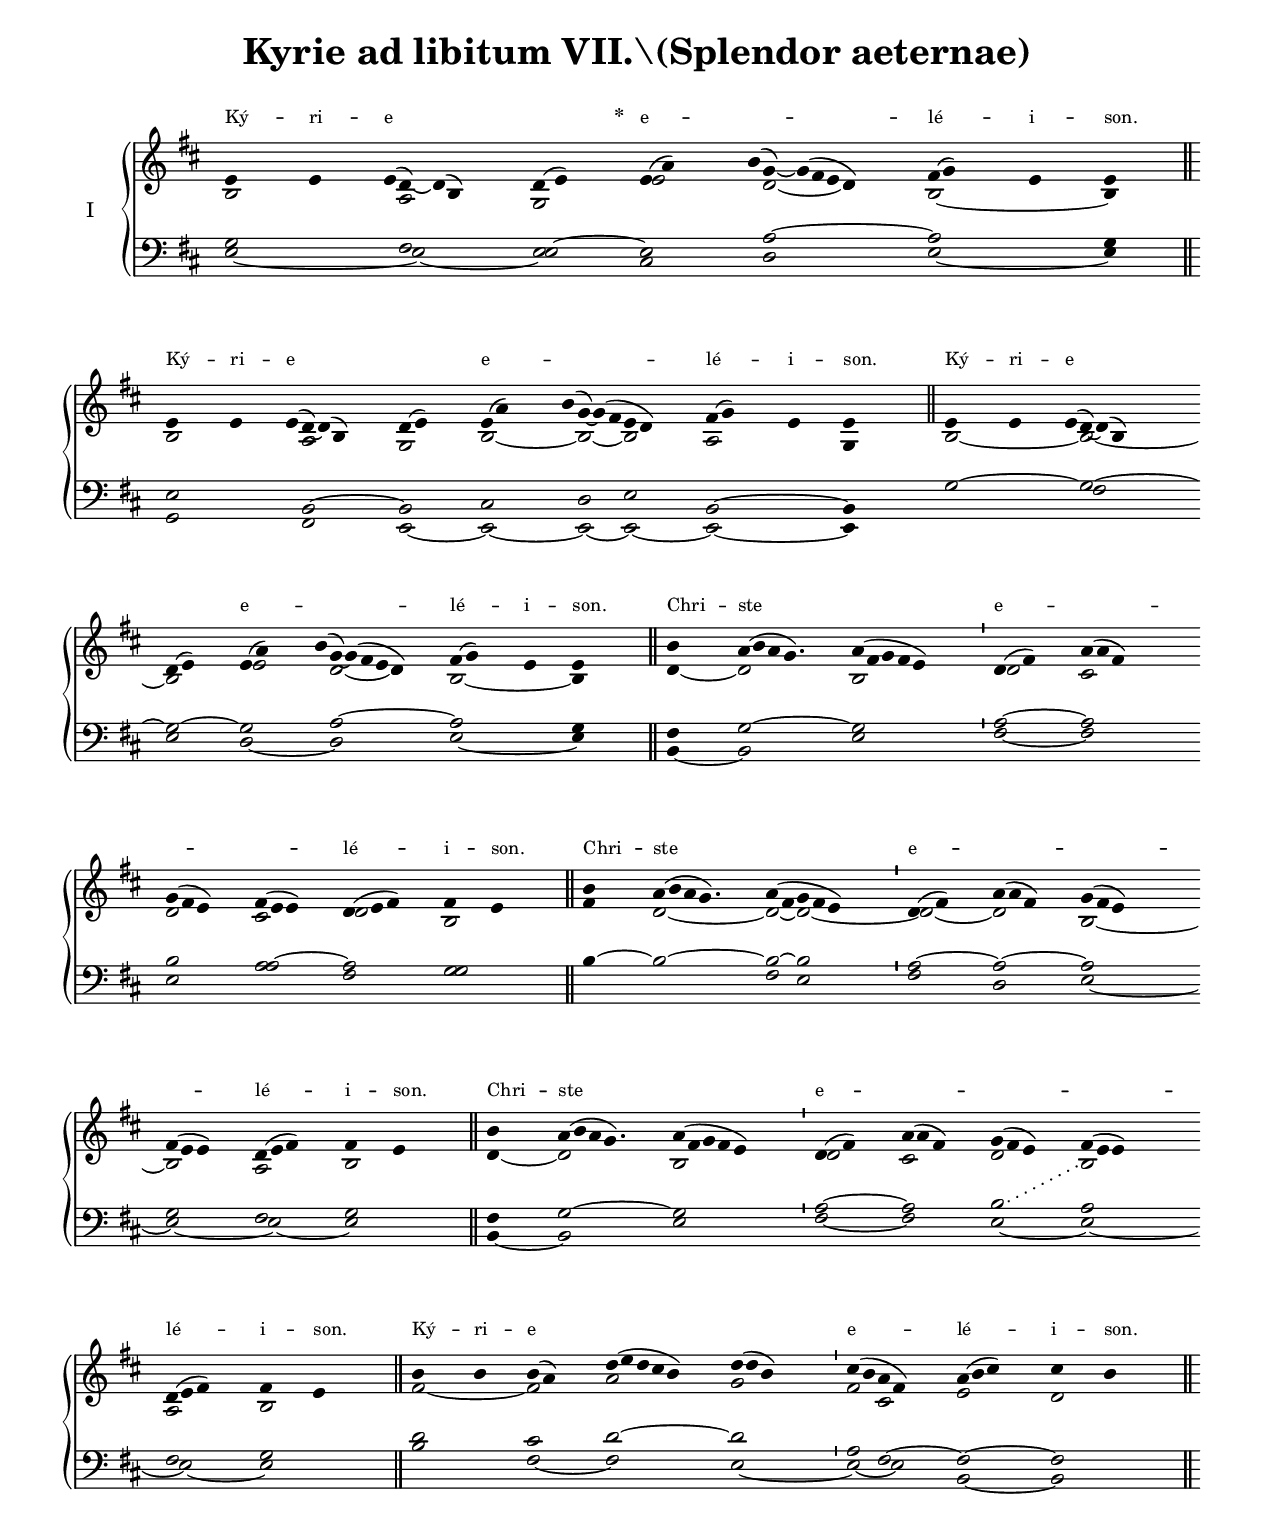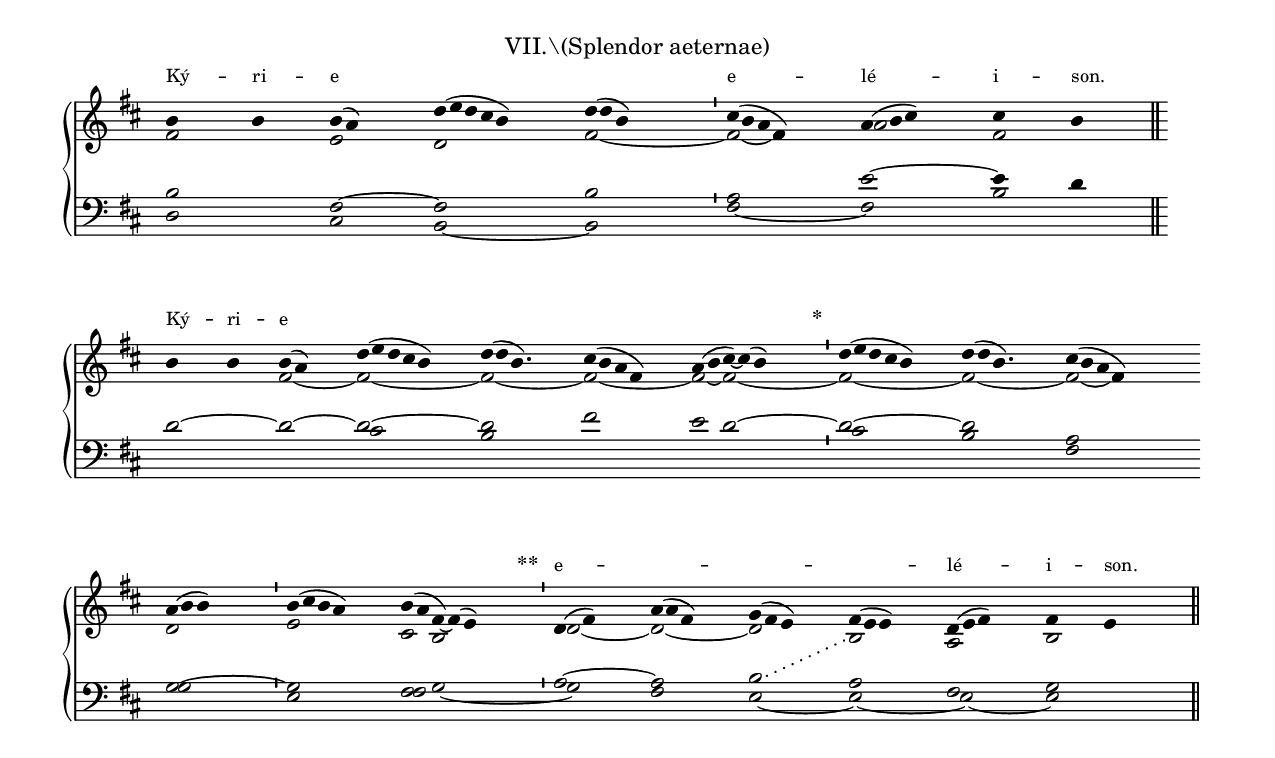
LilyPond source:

\version "2.18"
\include "gregorian.ly"
\include "noh2.ily"

%Page reference: page v.132
%(volume.page)

global = {
 \key e \dorian
 \cadenzaOn 
 \override Glissando #'thickness = #2.0
}

\header {
  title = \markup \center-column {"Kyrie ad libitum VII.\\(Splendor aeternae)" \vspace #1 }
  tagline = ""
  composer = ""
}

\paper {
 #(include-special-characters)
  oddHeaderMarkup = \markup \fill-line {
    \line {}
    \center-column {
      \on-the-fly #first-page     " "
      \on-the-fly #not-first-page "VII.\\(Splendor aeternae)"
    }
    \line { \on-the-fly #print-page-number-check-first \fromproperty #'page:page-number-string }
  }
  evenHeaderMarkup = \markup \fill-line {
    \line { \on-the-fly #print-page-number-check-first \fromproperty #'page:page-number-string }
    \center-column { "VII.\\(Splendor aeternae)" }
    \line {}
  }
}

chantText = \lyricmode {
Ký -- ri -- e _ 
\set stanza = " * " e -- _ lé -- i -- son. 
Ký -- ri -- e _ e -- _ lé -- i -- son. 
Ký -- ri -- e _ e -- _ lé -- i -- son. 
Chri -- ste _ e -- _ _ _ lé -- i -- son. 
Chri -- ste _ e -- _ _ _ lé -- i -- son. 
Chri -- ste _ e -- _ _ _ lé -- i -- son. 
Ký -- ri -- e _ _ e -- lé -- i -- son. 
Ký -- ri -- e _ _ e -- lé -- i -- son. 
Ký -- ri -- e _ _ _ _ 
\set stanza = " * " _ _ _ _ _ _ 
\set stanza = " ** "  e -- _ _ _ lé -- i -- son. }

chantMusic = {
\tieDown   e'4 e'4 e'4 ( d'4) ~ d'4 ( b4) d'4 ( e'4)  e'4 ( a'4) b'4 ( g'4) ~ g'4 ( fis'4 e'4 d'4) fis'4 ( g'4) e'4 e'4 \finalis
 \forceBreak
  e'4 e'4 e'4 ( d'4) ~ d'4 ( b4) d'4 ( e'4)  e'4 ( a'4) b'4 ( g'4) ~ g'4 ( fis'4 e'4 d'4) fis'4 ( g'4) e'4 e'4 \finalis
  e'4 e'4 e'4 ( d'4) ~ d'4 ( b4) \forceBreak
 d'4 ( e'4)  e'4 ( a'4) b'4 ( g'4) ~ g'4 ( fis'4 e'4 d'4) fis'4 ( g'4) e'4 e'4 \finalis
 b'4 a'4 ( b'4 a'4 g'4.) a'4 ( fis'4 g'4 fis'4 e'4) \divisioMinima
 d'4 ( fis'4) a'4 ( a'4 fis'4) \forceBreak
 g'4 ( fis'4 e'4) fis'4 ( e'4 e'4) d'4 ( e'4 fis'4) fis'4 e'4 \finalis
 b'4 a'4 ( b'4 a'4 g'4.) a'4 ( fis'4 g'4 fis'4 e'4) \divisioMinima
 d'4 ( fis'4) a'4 ( a'4 fis'4) g'4 ( fis'4 e'4) \forceBreak
 fis'4 ( e'4 e'4) d'4 ( e'4 fis'4) fis'4 e'4 \finalis
 b'4 a'4 ( b'4 a'4 g'4.) a'4 ( fis'4 g'4 fis'4 e'4) \divisioMinima
 d'4 ( fis'4) a'4 ( a'4 fis'4) g'4 ( fis'4 e'4) fis'4 ( e'4 e'4) \forceBreak
 d'4 ( e'4 fis'4) fis'4 e'4 \finalis
 b'4 b'4 b'4 ( a'4) d''4 ( e''4 d''4 cis''4 b'4) d''4 ( d''4 b'4) \divisioMinima
 cis''4 ( b'4 a'4 fis'4) a'4 ( b'4 cis''4) cis''4 b'4 \finalis
 \forceBreak
 b'4 b'4 b'4 ( a'4) d''4 ( e''4 d''4 cis''4 b'4) d''4 ( d''4 b'4) \divisioMinima
 cis''4 ( b'4 a'4 fis'4) a'4 ( b'4 cis''4) cis''4 b'4 \finalis
 \forceBreak
 b'4 b'4 b'4 ( a'4) d''4 ( e''4 d''4 cis''4 b'4) d''4 ( d''4 b'4.) cis''4 ( b'4 a'4 fis'4) a'4 ( b'4 cis''4) ~ cis''4 ( b'4) \divisioMinima
 d''4 ( e''4 d''4 cis''4 b'4) d''4 ( d''4 b'4.) cis''4 ( b'4 a'4 fis'4) \forceBreak
 a'4 ( b'4 b'4) \divisioMinima
 b'4 ( cis''4 b'4 a'4) b'4 ( a'4 fis'4) ~ fis'4 ( e'4) \divisioMinima
 d'4 ( fis'4) a'4 ( a'4 fis'4) g'4 ( fis'4 e'4) fis'4 ( e'4 e'4) d'4 ( e'4 fis'4) fis'4 e'4 \finalis

}

altoMusic = {
b2*3/2 a2*3/2 g2 e'2*3/2 d'2*4/2 ~ d'4 b2*3/2 ~ b4 \finalis
b2*3/2 a2*3/2 g2 b2*3/2 ~ b2*3/2 ~ b2 a2*3/2 g4 b2*3/2 ~ b2*3/2 ~ b2 e'2*3/2 d'2*4/2 ~ d'4 b2*3/2 ~ b4 \finalis
d'4 ~ d'2*9/4 b2*5/2 \divisioMinima
d'2 cis'2*3/2 d'2*3/2 cis'2*3/2 d'2*3/2 b2 \finalis
fis'4 d'2*9/4 ~ d'2 ~ d'2*3/2 ~ \divisioMinima
d'2 ~ d'2*3/2 b2*3/2 ~ b2*3/2 a2*3/2 b2 \finalis
d'4 ~ d'2*9/4 b2*5/2 \divisioMinima
d'2 cis'2*3/2 d'2*3/2 b2*3/2 a2*3/2 b2 \finalis
fis'2 ~ fis'2 a'2*5/2 g'2*3/2 \divisioMinima
fis'2 cis'2 e'2*3/2 d'2 \finalis
fis'2 e'2 d'2*5/2 fis'2*3/2 ~ \divisioMinima
fis'2*3/2 ~ fis'4 a'2*3/2 fis'2 \finalis
r2 fis'2 ~ fis'2*5/2 ~ fis'2*7/4 ~ fis'2*4/2 ~ fis'2 ~ fis'2*3/2 ~ \divisioMinima
fis'2*5/2 ~ fis'2*7/4 ~ fis'2*3/2 ~ fis'4 d'2*3/2 \divisioMinima
e'2*4/2 cis'2 b2*3/2 \divisioMinima
d'2 ~ d'2*3/2 ~ d'2*3/2 b2*3/2 a2*3/2 b2 \finalis
}

tenorMusic = {
g2*3/2 fis2*3/2 \shiftRight e2 ~ e2*3/2 a2*5/2 ~ a2*3/2 g4 \finalis
e2*3/2 b,2*3/2 ~ b,2 cis2*3/2 d2*3/2 e2 b,2*3/2 ~ b,4 g2*3/2 ~ g2*3/2 ~ g2 ~ g2*3/2 a2*5/2 ~ a2*3/2 g4 \finalis
fis4 g2*9/4 ~ g2*5/2 \divisioMinima
a2 ~ a2*3/2 b2*3/2 \shiftRight a2*3/2 ~ a2*3/2 \shiftRight g2 \finalis
b4 ~ b2*9/4 ~ b2 ~ b2*3/2 \divisioMinima
a2 ~ a2*3/2 ~ a2*3/2 g2*3/2 fis2*3/2 g2 \finalis
fis4 g2*9/4 ~ g2*5/2 \divisioMinima
a2 ~ a2*3/2 b2*3/2 a2*3/2 fis2*3/2 g2 \finalis
d'2 cis'2 d'2*5/2 ~ d'2*3/2 \divisioMinima
a2 fis2 ~ fis2*3/2 ~ fis2 \finalis
b2 fis2 ~ fis2*5/2 b2*3/2 \divisioMinima
a2*4/2 e'2*3/2 ~ e'4 d'4 \finalis
d'2 ~ d'2 ~ d'2*5/2 ~ d'2*7/4 fis'2*4/2 e'2 d'2*3/2 ~ \divisioMinima
d'2*5/2 ~ d'2*7/4 a2*4/2 g2*3/2 ~ \divisioMinima
g2*4/2 fis2 r2*3/2 \divisioMinima
a2 ~ a2*3/2 b2*3/2 a2*3/2 fis2*3/2 g2 \finalis
}

bassMusic = {
e2*3/2 ~ e2*3/2 ~ e2 cis2*3/2 d2*5/2 e2*3/2 ~ e4 \finalis
g,2*3/2 fis,2*3/2 e,2 ~ e,2*3/2 ~ e,2*3/2 ~ e,2 ~ e,2*3/2 ~ e,4 r2*3/2 fis2*3/2 e2 d2*3/2 ~ d2*5/2 e2*3/2 ~ e4 \finalis
b,4 ~ b,2*9/4 e2*5/2 \divisioMinima
fis2 ~ fis2*3/2 e2*3/2 a2*3/2 fis2*3/2 g2 \finalis
r2*11/4 fis2 e2*3/2 \divisioMinima
fis2 d2*3/2 e2*3/2 ~ e2*3/2 ~ e2*3/2 ~ e2 \finalis
b,4 ~ b,2*9/4 e2*5/2 \divisioMinima
fis2 ~ fis2*3/2 e2*3/2 ~ e2*3/2 ~ e2*3/2 ~ e2 \finalis
b2 fis2 ~ fis2*5/2 e2*3/2 ~ \divisioMinima
e2 ~ e2 b,2*3/2 ~ b,2 \finalis
d2 cis2 b,2*5/2 ~ b,2*3/2 \divisioMinima
fis2*4/2 ~ fis2*3/2 b2 \finalis
r2*4/2 cis'2*5/2 b2*7/4 r2*4/2 r2*5/2 \divisioMinima
cis'2*5/2 b2*7/4 fis2*4/2 \shiftRight g2*3/2 \divisioMinima
e2*4/2 \shiftRight fis2 g2*3/2 ~ \divisioMinima
g2 fis2*3/2 e2*3/2 ~ e2*3/2 ~ e2*3/2 ~ e2 \finalis
}

voiceLines = {
\voiceLineStyle


s2*257/4
\allowVoiceLineBreak
\voiceLine "down" "up" b2*3/2 b2*0
%s2*0
%\allowVoiceLineBreak
%\voiceLine "down" "up" b2*3/2 b2*1/2


s2*101/2
\allowVoiceLineBreak
\voiceLine "down" "up" b2*3/2 b2*1/2


}

\score{
  <<
    \new Lyrics
    \new GrandStaff <<
      \set GrandStaff.autoBeaming = ##f
      \set GrandStaff.instrumentName = \markup \center-column {
        "I"
      }
      \new Staff = up <<
        \new Voice = "chant" {
          \voiceOne \global \chantMusic
        }
        \new Voice {
          \voiceTwo \global \altoMusic
        }
      >>

      \new Staff = down <<
        \clef bass
        \new Voice {
          \voiceOne \global \tenorMusic
        }
        \new Voice {
          \voiceTwo \global \bassMusic
        }
	\new Voice {
        \voiceThree \global \voiceLines
        }
      >>
    >>
    \context Lyrics {
      \lyricsto chant {
      \chantText
    }
    }
  >>
  \layout{
  }
  
}
